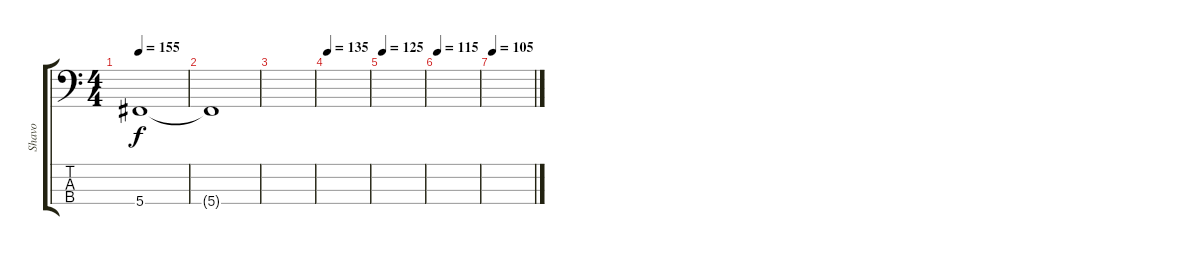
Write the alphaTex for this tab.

\track ("Shavo" "Shavo") {instrument electricbassfinger}
\staff {score tabs}
\tuning (Gb2 Db2 Ab1 Db1) {hide}
\ts (4 4)
\tempo 155
\clef f4
\ks c
5.4{t}.1{dy f} |
5.4{t}.1 |
|
\tempo 135
|
\tempo 125
|
\tempo 115
|
\tempo 105
